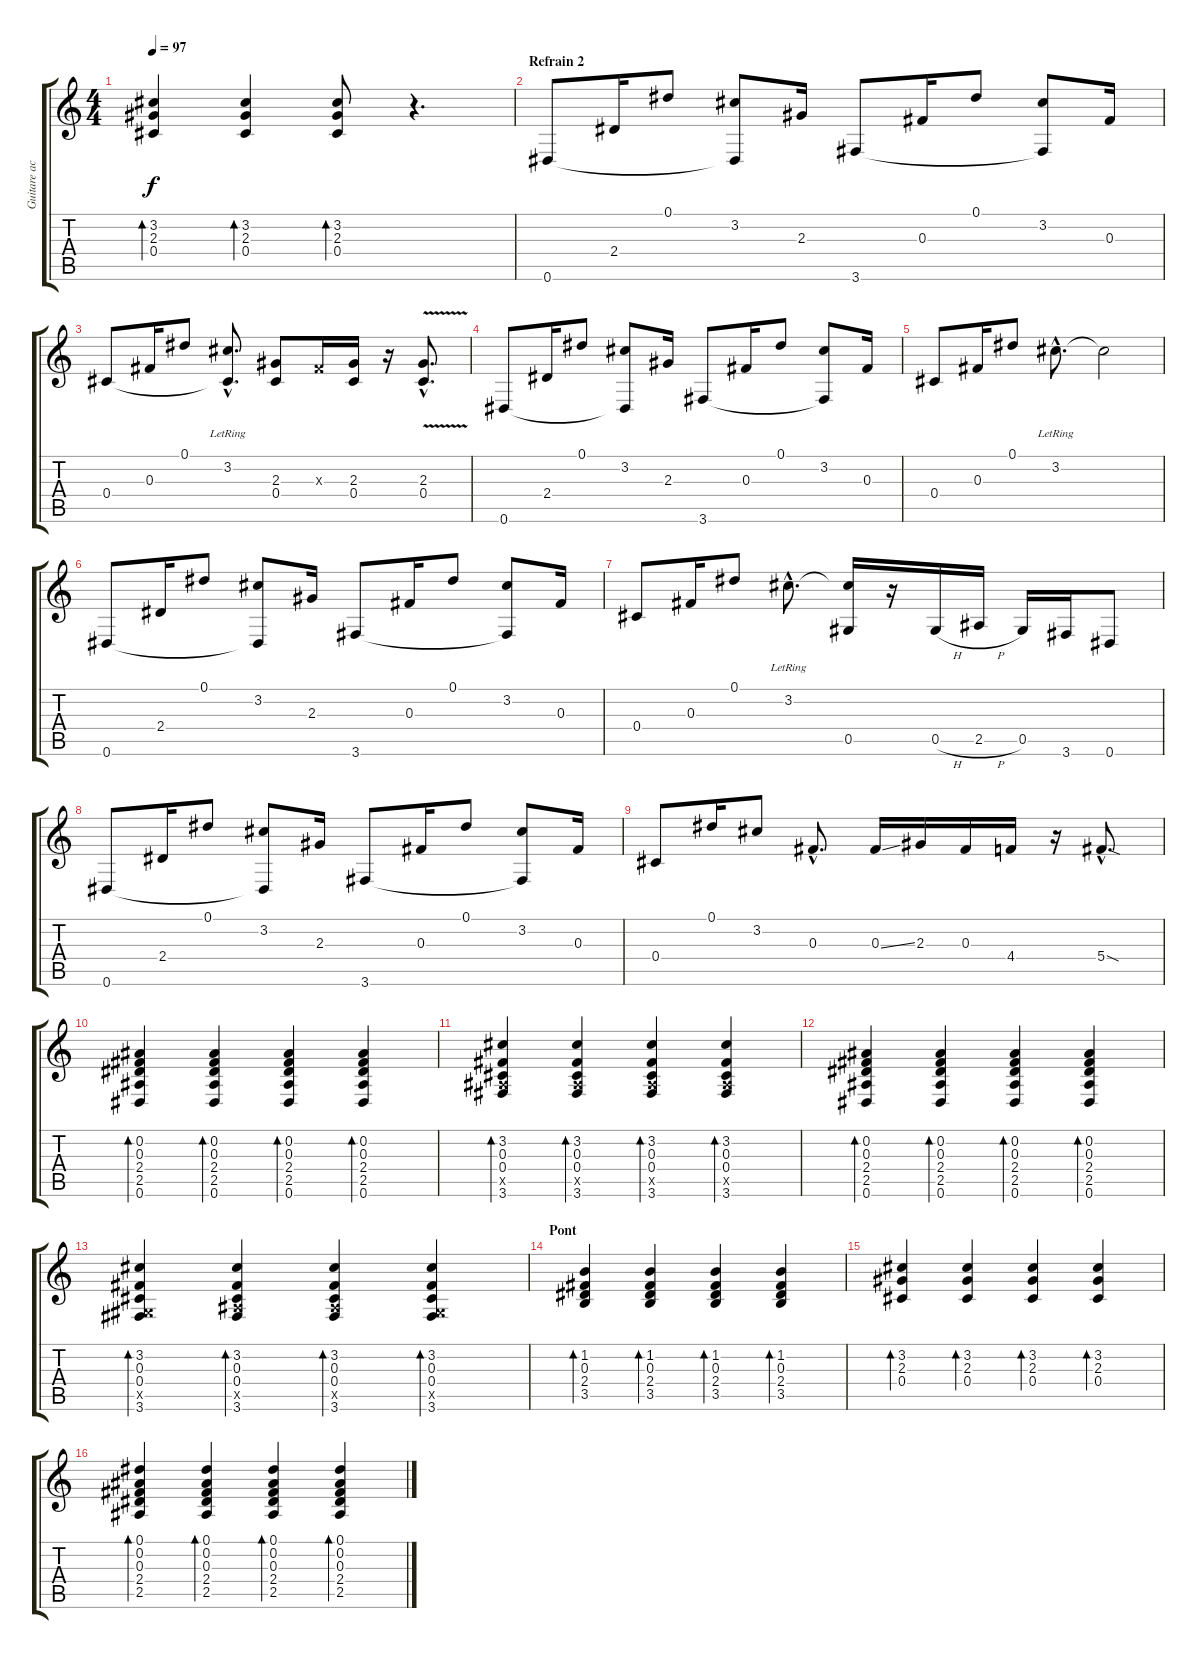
\track ("Guitare acoustique" "Guitare ac") {instrument acousticguitarsteel}
\staff {score tabs}
\tuning (Eb4 Bb3 Gb3 Db3 Ab2 Eb2) {hide}
\ts (4 4)
\tempo 97
\clef g2
\ks c
(3.2 2.3 0.4).4{bd 120 dy f} (3.2 2.3 0.4).4{bd 120} (3.2 2.3 0.4).8{bd 120} r.4{d} |
\section ("" "Refrain 2")
0.6.8{volume 10} 2.4.16 0.1.8 (3.2 0.6{t}).8 2.3.16 3.6.8 0.3.16 0.1.8 (3.2 3.6{t}).8 0.3.16 |
0.4.8 0.3.16 0.1.8 (3.2{hac lr} 0.4{hac t}).8{d} (2.3 0.4).8 0.3{x}.16 (2.3 0.4).16 r.16 (2.3{v hac} 0.4{hac}).8{d} |
0.6.8 2.4.16 0.1.8 (3.2 0.6{t}).8 2.3.16 3.6.8 0.3.16 0.1.8 (3.2 3.6{t}).8 0.3.16 |
0.4.8 0.3.16 0.1.8 3.2{hac lr}.8{d} 3.2{t}.2 |
0.6.8 2.4.16 0.1.8 (3.2 0.6{t}).8 2.3.16 3.6.8 0.3.16 0.1.8 (3.2 3.6{t}).8 0.3.16 |
0.4.8 0.3.16 0.1.8 3.2{hac lr}.8{d} (3.2{t} 0.5).16 r.16 0.5{h}.16 2.5{h}.16 0.5.16 3.6.16 0.6.8 |
0.6.8 2.4.16 0.1.8 (3.2 0.6{t}).8 2.3.16 3.6.8 0.3.16 0.1.8 (3.2 3.6{t}).8 0.3.16 |
0.4.8 0.1.16 3.2.8 0.3{hac}.8{d} 0.3{ss}.16 2.3.16 0.3.16 4.4.16 r.16 5.4{sod hac}.8{d} |
(0.2 0.3 2.4 2.5 0.6).4{bd 60 volume 6} (0.2 0.3 2.4 2.5 0.6).4{bd 60} (0.2 0.3 2.4 2.5 0.6).4{bd 60} (0.2 0.3 2.4 2.5 0.6).4{bd 60} |
(3.2 0.3 0.4 2.5{x} 3.6).4{bd 60} (3.2 0.3 0.4 2.5{x} 3.6).4{bd 60} (3.2 0.3 0.4 2.5{x} 3.6).4{bd 60} (3.2 0.3 0.4 2.5{x} 3.6).4{bd 60} |
(0.2 0.3 2.4 2.5 0.6).4{bd 60} (0.2 0.3 2.4 2.5 0.6).4{bd 60} (0.2 0.3 2.4 2.5 0.6).4{bd 60} (0.2 0.3 2.4 2.5 0.6).4{bd 60} |
(3.2 0.3 0.4 0.5{x} 3.6).4{bd 60} (3.2 0.3 0.4 2.5{x} 3.6).4{bd 60} (3.2 0.3 0.4 2.5{x} 3.6).4{bd 60} (3.2 0.3 0.4 0.5{x} 3.6).4{bd 60} |
\section ("" "Pont")
(1.2 0.3 2.4 3.5).4{bd 60 volume 7} (1.2 0.3 2.4 3.5).4{bd 60} (1.2 0.3 2.4 3.5).4{bd 60} (1.2 0.3 2.4 3.5).4{bd 60} |
(3.2 2.3 0.4).4{bd 60} (3.2 2.3 0.4).4{bd 60} (3.2 2.3 0.4).4{bd 60} (3.2 2.3 0.4).4{bd 60} |
(0.1 0.2 0.3 2.4 2.5).4{bd 60} (0.1 0.2 0.3 2.4 2.5).4{bd 60} (0.1 0.2 0.3 2.4 2.5).4{bd 60} (0.1 0.2 0.3 2.4 2.5).4{bd 60}
